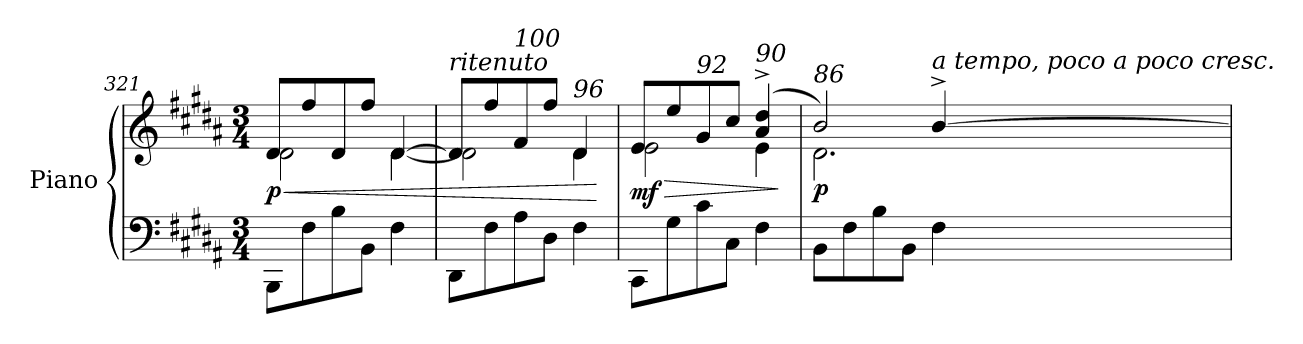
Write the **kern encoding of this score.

**kern	**kern	**dynam
*part1	*part1	*part1
*staff2	*staff1	*staff1/2
*I"Piano	*	*
*I'Pno	*	*
*clefF4	*clefG2	*
*k[f#c#g#d#a#]	*k[f#c#g#d#a#]	*
*M3/4	*M3/4	*
=321	=321	=321
!	!	!LO:HP:b
*	*^	*
!	!	!	!LO:DY:n=1:b
8BBB\L	8d#/L	2d#\	< p
8F#\	8ff#/	.	.
8B\	8d#/	.	.
8BB\J	8ff#/J	.	.
4F#\	[4d#/	[4d#\	.
=322	=322	=322	=322
!	!LO:TX:a:i:t=ritenuto	!	!
8DD#\L	8d#/L]	2d#\]	.
8F#\	8ff#/	.	.
!	!LO:TX:a:i:t=100	!	!
8A#\	8f#/	.	.
8D#\J	8ff#/J	.	.
!	!LO:TX:a:i:t=96	!	!
4F#\	4d#/	4d#\	.
*	*v	*v	*
.	.	[
!!LO:LB:g=z
=323	=323	=323
!	!LO:TX:a:i:t=94	!
!	!	!LO:HP:b
*	*^	*
!	!	!	!LO:DY:n=1:b
8CC#\L	8e/L	2e\	> mf
8G#\	8ee/	.	.
!	!LO:TX:a:i:t=92	!	!
8c#\	8g#/	.	.
8C#\J	8cc#/J	.	.
!	!LO:TX:a:i:t=90	!	!
4F#\	(4a#/^ 4dd#/^	4e\	.
*	*v	*v	*
.	.	]
=324	=324	=324
*	*^	*
!	!LO:TX:a:i:t=86	!	!
!	!	!	!LO:DY:b
8BB\L	2b/)	2.d#\	p
8F#\	.	.	.
8B\	.	.	.
8BB\J	.	.	.
!	!LO:TX:a:i:t=a tempo, poco a poco cresc.	!	!
4F#\	[4b^/	.	.
*	*v	*v	*
=	=	=
*-	*-	*-
